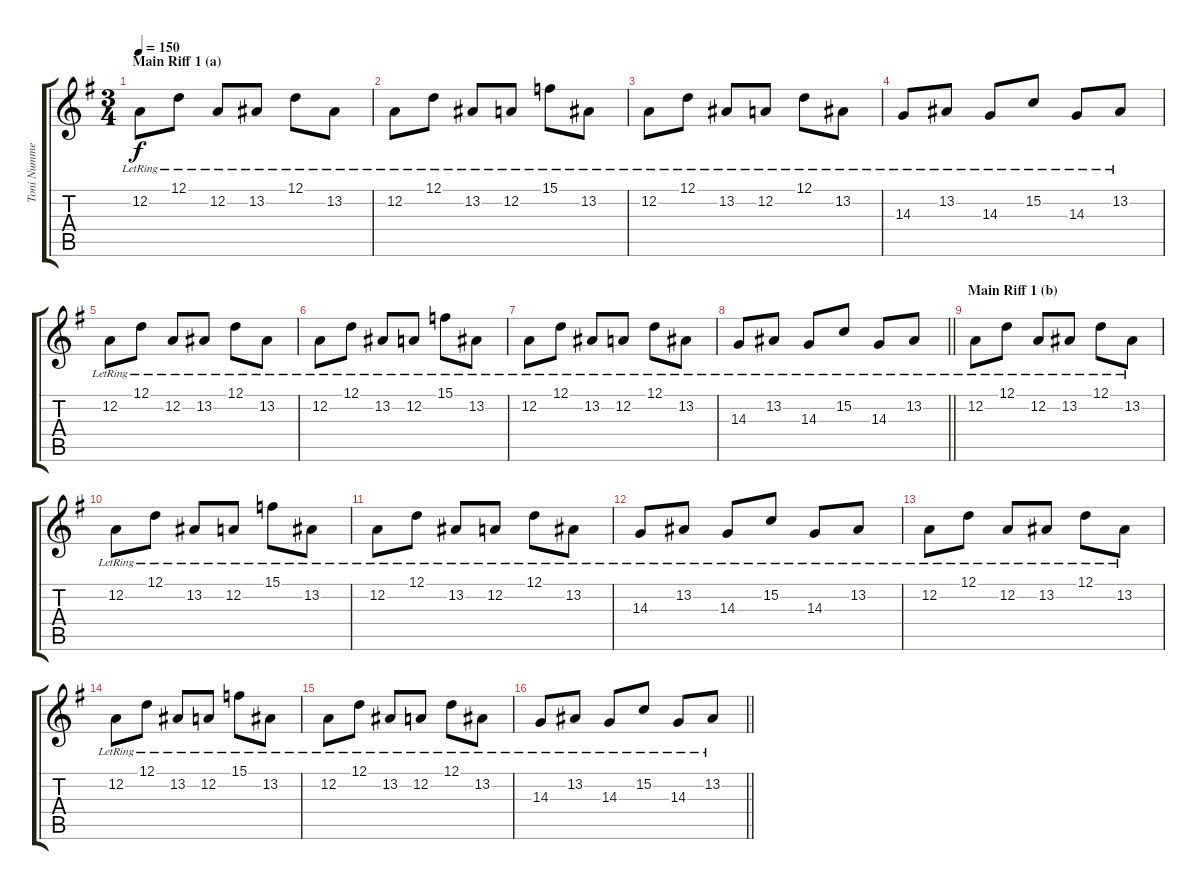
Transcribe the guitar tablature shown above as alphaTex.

\track ("Toni Nummelin (keyboard)" "Toni Numme") {instrument pad1newage}
\staff {score tabs}
\tuning (D4 A3 F3 C3 G2 D2) {hide}
\ts (3 4)
\section ("" "Main Riff 1 (a)")
\tempo 150
\clef g2
\ks eminor
12.2{lr}.8{dy f instrument pad1newage} 12.1{lr}.8 12.2{lr}.8 13.2{lr}.8 12.1{lr}.8 13.2{lr}.8 |
12.2{lr}.8 12.1{lr}.8 13.2{lr}.8 12.2{lr}.8 15.1{lr}.8 13.2{lr}.8 |
12.2{lr}.8 12.1{lr}.8 13.2{lr}.8 12.2{lr}.8 12.1{lr}.8 13.2{lr}.8 |
14.3{lr}.8 13.2{lr}.8 14.3{lr}.8 15.2{lr}.8 14.3{lr}.8 13.2{lr}.8 |
12.2{lr}.8 12.1{lr}.8 12.2{lr}.8 13.2{lr}.8 12.1{lr}.8 13.2{lr}.8 |
12.2{lr}.8 12.1{lr}.8 13.2{lr}.8 12.2{lr}.8 15.1{lr}.8 13.2{lr}.8 |
12.2{lr}.8 12.1{lr}.8 13.2{lr}.8 12.2{lr}.8 12.1{lr}.8 13.2{lr}.8 |
\barLineRight lightlight
14.3{lr}.8 13.2{lr}.8 14.3{lr}.8 15.2{lr}.8 14.3{lr}.8 13.2{lr}.8 |
\section ("" "Main Riff 1 (b)")
12.2{lr}.8 12.1{lr}.8 12.2{lr}.8 13.2{lr}.8 12.1{lr}.8 13.2{lr}.8 |
12.2{lr}.8 12.1{lr}.8 13.2{lr}.8 12.2{lr}.8 15.1{lr}.8 13.2{lr}.8 |
12.2{lr}.8 12.1{lr}.8 13.2{lr}.8 12.2{lr}.8 12.1{lr}.8 13.2{lr}.8 |
14.3{lr}.8 13.2{lr}.8 14.3{lr}.8 15.2{lr}.8 14.3{lr}.8 13.2{lr}.8 |
12.2{lr}.8 12.1{lr}.8 12.2{lr}.8 13.2{lr}.8 12.1{lr}.8 13.2{lr}.8 |
12.2{lr}.8 12.1{lr}.8 13.2{lr}.8 12.2{lr}.8 15.1{lr}.8 13.2{lr}.8 |
12.2{lr}.8 12.1{lr}.8 13.2{lr}.8 12.2{lr}.8 12.1{lr}.8 13.2{lr}.8 |
\barLineRight lightlight
14.3{lr}.8 13.2{lr}.8 14.3{lr}.8 15.2{lr}.8 14.3{lr}.8 13.2{lr}.8
